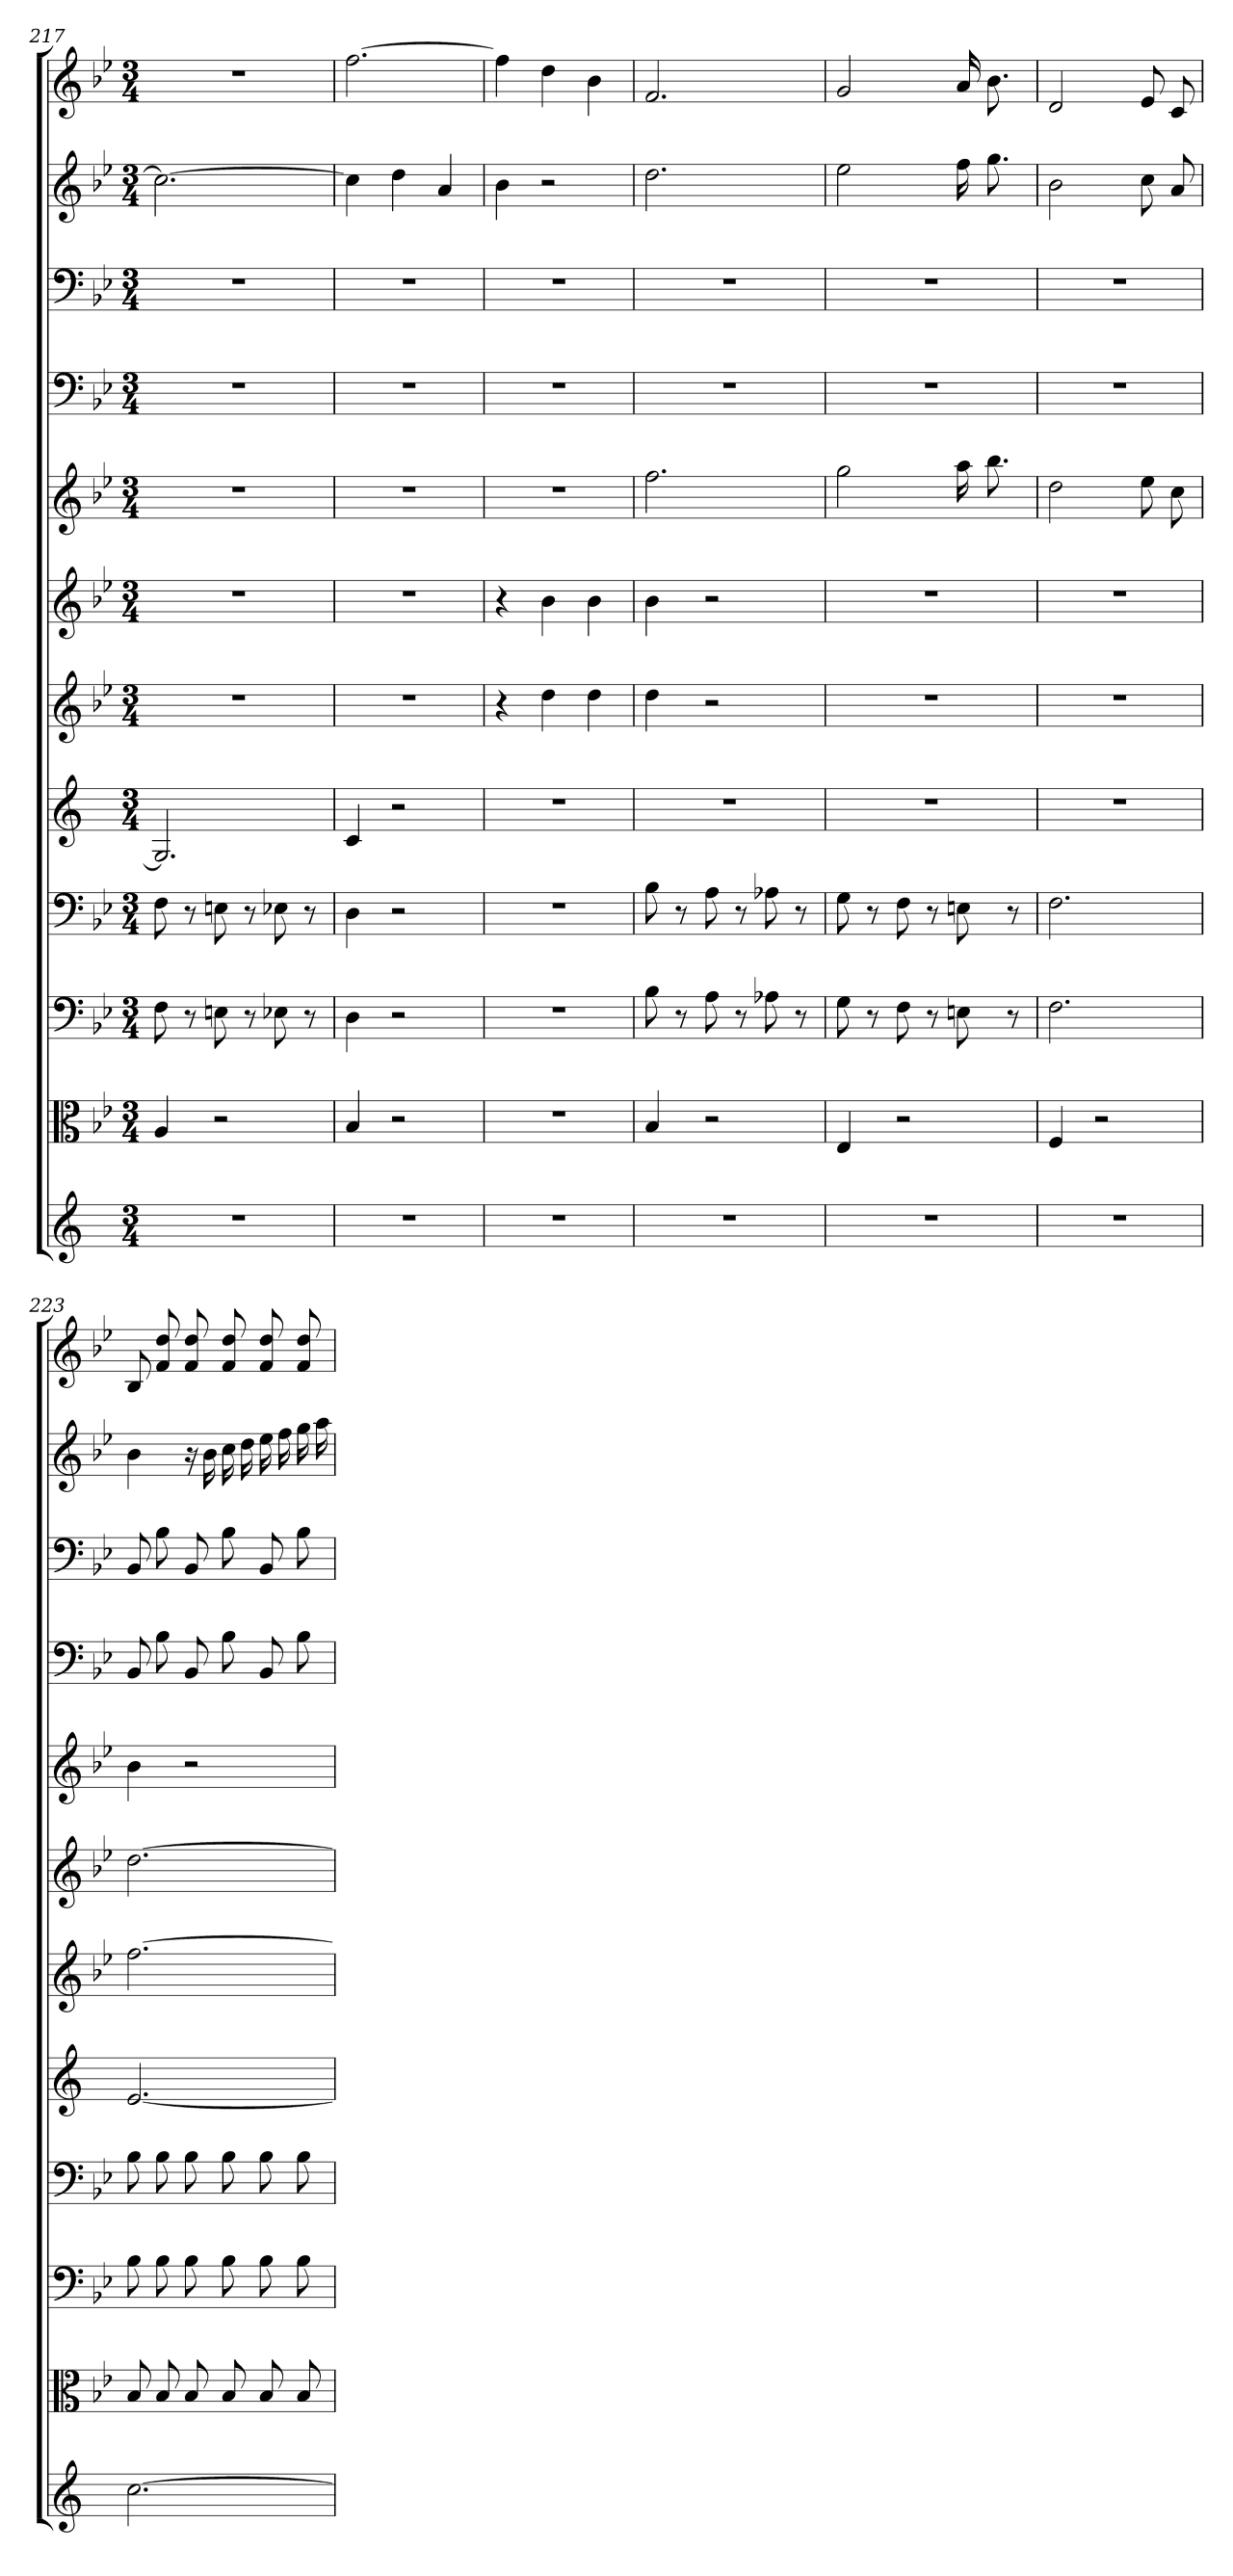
**kern	**kern	**kern	**kern	**kern	**kern	**kern	**kern	**kern	**kern	**kern	**kern
*part12	*part11	*part10	*part9	*part8	*part7	*part6	*part5	*part4	*part3	*part2	*part1
*staff12	*staff11	*staff10	*staff9	*staff8	*staff7	*staff6	*staff5	*staff4	*staff3	*staff2	*staff1
*	*clefC3	*clefF4	*clefF4	*	*	*	*	*clefF4	*clefF4	*	*
*k[]	*k[b-e-]	*k[b-e-]	*k[b-e-]	*k[]	*k[b-e-]	*k[b-e-]	*k[b-e-]	*k[b-e-]	*k[b-e-]	*k[b-e-]	*k[b-e-]
*M3/4	*M3/4	*M3/4	*M3/4	*M3/4	*M3/4	*M3/4	*M3/4	*M3/4	*M3/4	*M3/4	*M3/4
=217	=217	=217	=217	=217	=217	=217	=217	=217	=217	=217	=217
2.r	4A	8F	8F	2.G]	2.r	2.r	2.r	2.r	2.r	2.cc_	2.r
.	.	8r	8r	.	.	.	.	.	.	.	.
.	2r	8En	8En	.	.	.	.	.	.	.	.
.	.	8r	8r	.	.	.	.	.	.	.	.
.	.	8E-X	8E-X	.	.	.	.	.	.	.	.
.	.	8r	8r	.	.	.	.	.	.	.	.
=218	=218	=218	=218	=218	=218	=218	=218	=218	=218	=218	=218
2.r	4B-	4D	4D	4c	2.r	2.r	2.r	2.r	2.r	4cc]	[2.ff
.	2r	2r	2r	2r	.	.	.	.	.	4dd	.
.	.	.	.	.	.	.	.	.	.	4a	.
=219	=219	=219	=219	=219	=219	=219	=219	=219	=219	=219	=219
2.r	2.r	2.r	2.r	2.r	4r	4r	2.r	2.r	2.r	4b-	4ff]
.	.	.	.	.	4dd	4b-	.	.	.	2r	4dd
.	.	.	.	.	4dd	4b-	.	.	.	.	4b-
=220	=220	=220	=220	=220	=220	=220	=220	=220	=220	=220	=220
2.r	4B-	8B-	8B-	2.r	4dd	4b-	2.ff	2.r	2.r	2.dd	2.f
.	.	8r	8r	.	.	.	.	.	.	.	.
.	2r	8A	8A	.	2r	2r	.	.	.	.	.
.	.	8r	8r	.	.	.	.	.	.	.	.
.	.	8A-X	8A-X	.	.	.	.	.	.	.	.
.	.	8r	8r	.	.	.	.	.	.	.	.
=221	=221	=221	=221	=221	=221	=221	=221	=221	=221	=221	=221
2.r	4E-	8G	8G	2.r	2.r	2.r	2gg	2.r	2.r	2ee-	2g
.	.	8r	8r	.	.	.	.	.	.	.	.
.	2r	8F	8F	.	.	.	.	.	.	.	.
.	.	8r	8r	.	.	.	.	.	.	.	.
.	.	8En	8En	.	.	.	16aa	.	.	16ff	16a
.	.	.	.	.	.	.	8.bb-	.	.	8.gg	8.b-
.	.	8r	8r	.	.	.	.	.	.	.	.
=222	=222	=222	=222	=222	=222	=222	=222	=222	=222	=222	=222
2.r	4F	2.F	2.F	2.r	2.r	2.r	2dd	2.r	2.r	2b-	2d
.	2r	.	.	.	.	.	.	.	.	.	.
.	.	.	.	.	.	.	8ee-	.	.	8cc	8e-
.	.	.	.	.	.	.	8cc	.	.	8a	8c
=223	=223	=223	=223	=223	=223	=223	=223	=223	=223	=223	=223
[2.cc	8B-	8B-	8B-	[2.e	[2.ff	[2.dd	4b-	8BB-	8BB-	4b-	8B-
.	8B-	8B-	8B-	.	.	.	.	8B-	8B-	.	8f 8dd
.	8B-	8B-	8B-	.	.	.	2r	8BB-	8BB-	16r	8f 8dd
.	.	.	.	.	.	.	.	.	.	16b-	.
.	8B-	8B-	8B-	.	.	.	.	8B-	8B-	16cc	8f 8dd
.	.	.	.	.	.	.	.	.	.	16dd	.
.	8B-	8B-	8B-	.	.	.	.	8BB-	8BB-	16ee-	8f 8dd
.	.	.	.	.	.	.	.	.	.	16ff	.
.	8B-	8B-	8B-	.	.	.	.	8B-	8B-	16gg	8f 8dd
.	.	.	.	.	.	.	.	.	.	16aa	.
=	=	=	=	=	=	=	=	=	=	=	=
*-	*-	*-	*-	*-	*-	*-	*-	*-	*-	*-	*-
